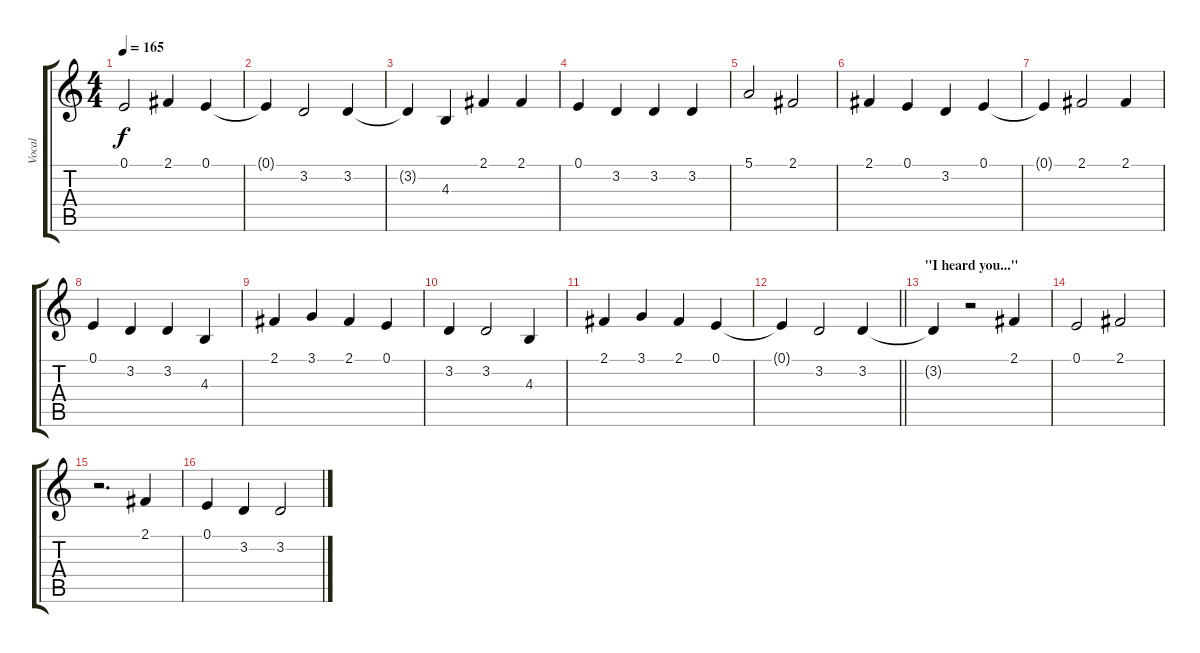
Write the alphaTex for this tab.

\track ("Vocal" "Vocal") {instrument lead6voice}
\staff {score tabs}
\tuning (E4 B3 G3 D3 A2 E2) {hide}
\ts (4 4)
\tempo 165
\clef g2
\ks c
0.1.2{dy f} 2.1.4 0.1.4 |
0.1{t}.4 3.2.2 3.2.4 |
3.2{t}.4 4.3.4 2.1.4 2.1.4 |
0.1.4 3.2.4 3.2.4 3.2.4 |
5.1.2 2.1.2 |
2.1.4 0.1.4 3.2.4 0.1.4 |
0.1{t}.4 2.1.2 2.1.4 |
0.1.4 3.2.4 3.2.4 4.3.4 |
2.1.4 3.1.4 2.1.4 0.1.4 |
3.2.4 3.2.2 4.3.4 |
2.1.4 3.1.4 2.1.4 0.1.4 |
\barLineRight lightlight
0.1{t}.4 3.2.2 3.2.4 |
\section ("" "\"I heard you...\"")
3.2{t}.4 r.2 2.1.4 |
0.1.2 2.1.2 |
r.2{d} 2.1.4 |
0.1.4 3.2.4 3.2.2
